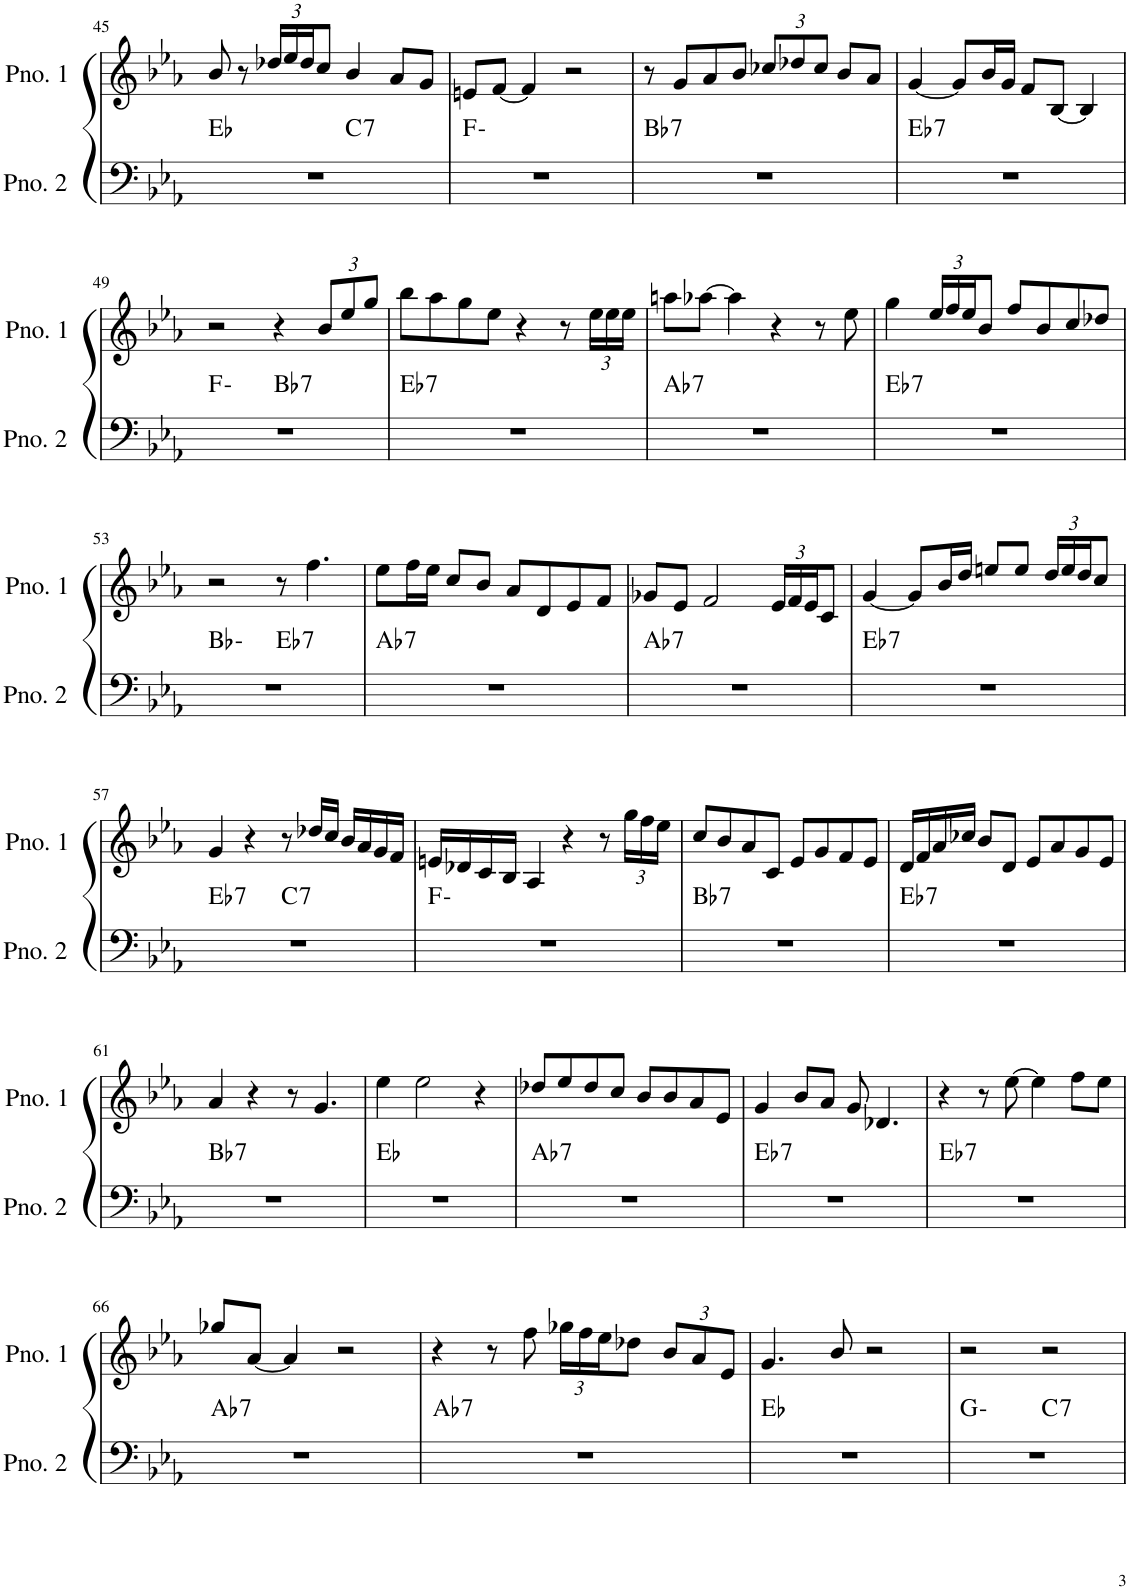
**kern	**harte	**kern
*part2	*part2	*part1
*staff2	*	*staff1
*I"ピアノ 2	*	*I"ピアノ 1
!!LO:PB:g=z
*clefF4	*	*clefG2
*k[b-e-a-]	*	*k[b-e-a-]
*M4/4	*	*M4/4
=45	=45	=45
*^	*	*
1r	2ryy	Eb:maj	8b-/
.	.	.	8r
*	*	*	*Xbrackettup
.	.	.	24dd-X/LL
.	.	.	24ee-/
.	.	.	24dd-/J
.	.	.	8cc/J
!	!	!LO:H:kt=7	!
.	2ryy	C:7	4b-/
.	.	.	8a-/L
.	.	.	8g/J
*v	*v	*	*
=46	=46	=46
1r	F:min	8en/L
.	.	[8f/J
.	.	4f/]
.	.	2r
=47	=47	=47
!	!LO:H:kt=7	!
1r	Bb:7	8r
.	.	8g/L
.	.	8a-/
.	.	8b-/J
.	.	12cc-X/L
.	.	12dd-X/
.	.	12cc-/J
.	.	8b-/L
.	.	8a-/J
=48	=48	=48
!	!LO:H:kt=7	!
1r	Eb:7	[4g/
.	.	8g/L]
.	.	16b-/L
.	.	16g/JJ
.	.	8f/L
.	.	[8B-/J
.	.	4B-/]
!!LO:LB:g=z
=49	=49	=49
*^	*	*
1r	2ryy	F:min	2r
!	!	!LO:H:kt=7	!
.	2ryy	Bb:7	4r
.	.	.	12b-/L
.	.	.	12ee-/
.	.	.	12gg/J
=50	=50	=50	=50
!	!	!LO:H:kt=7	!
*v	*v	*	*
1r	Eb:7	8bb-\L
.	.	8aa-\
.	.	8gg\
.	.	8ee-\J
.	.	4r
.	.	8r
.	.	24ee-\LL
.	.	24ee-\
.	.	24ee-\JJ
=51	=51	=51
!	!LO:H:kt=7	!
1r	Ab:7	8aan\L
.	.	[8aa-X\J
.	.	4aa-\]
.	.	4r
.	.	8r
.	.	8ee-\
=52	=52	=52
!	!LO:H:kt=7	!
1r	Eb:7	4gg\
.	.	24ee-/LL
.	.	24ff/
.	.	24ee-/J
.	.	8b-/J
.	.	8ff/L
.	.	8b-/
.	.	8cc/
.	.	8dd-X/J
!!LO:LB:g=z
=53	=53	=53
*^	*	*
1r	2ryy	Bb:min	2r
!	!	!LO:H:kt=7	!
.	2ryy	Eb:7	8r
.	.	.	4.ff\
=54	=54	=54	=54
!	!	!LO:H:kt=7	!
*v	*v	*	*
1r	Ab:7	8ee-\L
.	.	16ff\L
.	.	16ee-\JJ
.	.	8cc/L
.	.	8b-/J
.	.	8a-/L
.	.	8d/
.	.	8e-/
.	.	8f/J
=55	=55	=55
!	!LO:H:kt=7	!
1r	Ab:7	8g-X/L
.	.	8e-/J
.	.	2f/
.	.	24e-/LL
.	.	24f/
.	.	24e-/J
.	.	8c/J
=56	=56	=56
!	!LO:H:kt=7	!
1r	Eb:7	[4g/
.	.	8g/L]
.	.	16b-/L
.	.	16dd/JJ
.	.	8een/L
.	.	8ee/J
.	.	24dd/LL
.	.	24ee/
.	.	24dd/J
.	.	8cc/J
!!LO:LB:g=z
=57	=57	=57
!	!LO:H:kt=7	!
*^	*	*
1r	2ryy	Eb:7	4g/
.	.	.	4r
!	!	!LO:H:kt=7	!
.	2ryy	C:7	8r
.	.	.	16dd-X/LL
.	.	.	16cc/JJ
.	.	.	16b-/LL
.	.	.	16a-/
.	.	.	16g/
.	.	.	16f/JJ
*v	*v	*	*
=58	=58	=58
1r	F:min	16en/LL
.	.	16d-X/
.	.	16c/
.	.	16B-/JJ
.	.	4A-/
.	.	4r
.	.	8r
.	.	24gg\LL
.	.	24ff\
.	.	24ee-\JJ
=59	=59	=59
!	!LO:H:kt=7	!
1r	Bb:7	8cc/L
.	.	8b-/
.	.	8a-/
.	.	8c/J
.	.	8e-/L
.	.	8g/
.	.	8f/
.	.	8e-/J
=60	=60	=60
!	!LO:H:kt=7	!
1r	Eb:7	16d/LL
.	.	16f/
.	.	16a-/
.	.	16cc-X/JJ
.	.	8b-/L
.	.	8d/J
.	.	8e-/L
.	.	8a-/
.	.	8g/
.	.	8e-/J
!!LO:LB:g=z
=61	=61	=61
!	!LO:H:kt=7	!
1r	Bb:7	4a-/
.	.	4r
.	.	8r
.	.	4.g/
=62	=62	=62
1r	Eb:maj	4ee-\
.	.	2ee-\
.	.	4r
=63	=63	=63
!	!LO:H:kt=7	!
1r	Ab:7	8dd-X/L
.	.	8ee-/
.	.	8dd-/
.	.	8cc/J
.	.	8b-/L
.	.	8b-/
.	.	8a-/
.	.	8e-/J
=64	=64	=64
!	!LO:H:kt=7	!
1r	Eb:7	4g/
.	.	8b-/L
.	.	8a-/J
.	.	8g/
.	.	4.d-X/
=65	=65	=65
!	!LO:H:kt=7	!
1r	Eb:7	4r
.	.	8r
.	.	[8ee-\
.	.	4ee-\]
.	.	8ff\L
.	.	8ee-\J
!!LO:LB:g=z
=66	=66	=66
!	!LO:H:kt=7	!
1r	Ab:7	8gg-X/L
.	.	[8a-/J
.	.	4a-/]
.	.	2r
=67	=67	=67
!	!LO:H:kt=7	!
1r	Ab:7	4r
.	.	8r
.	.	8ff\
.	.	24gg-X\LL
.	.	24ff\
.	.	24ee-\J
.	.	8dd-X\J
.	.	12b-/L
.	.	12a-/
.	.	12e-/J
=68	=68	=68
1r	Eb:maj	4.g/
.	.	8b-/
.	.	2r
=69	=69	=69
*^	*	*
1r	2ryy	G:min	2r
!	!	!LO:H:kt=7	!
.	2ryy	C:7	2r
*v	*v	*	*
=	=	=
*-	*-	*-
